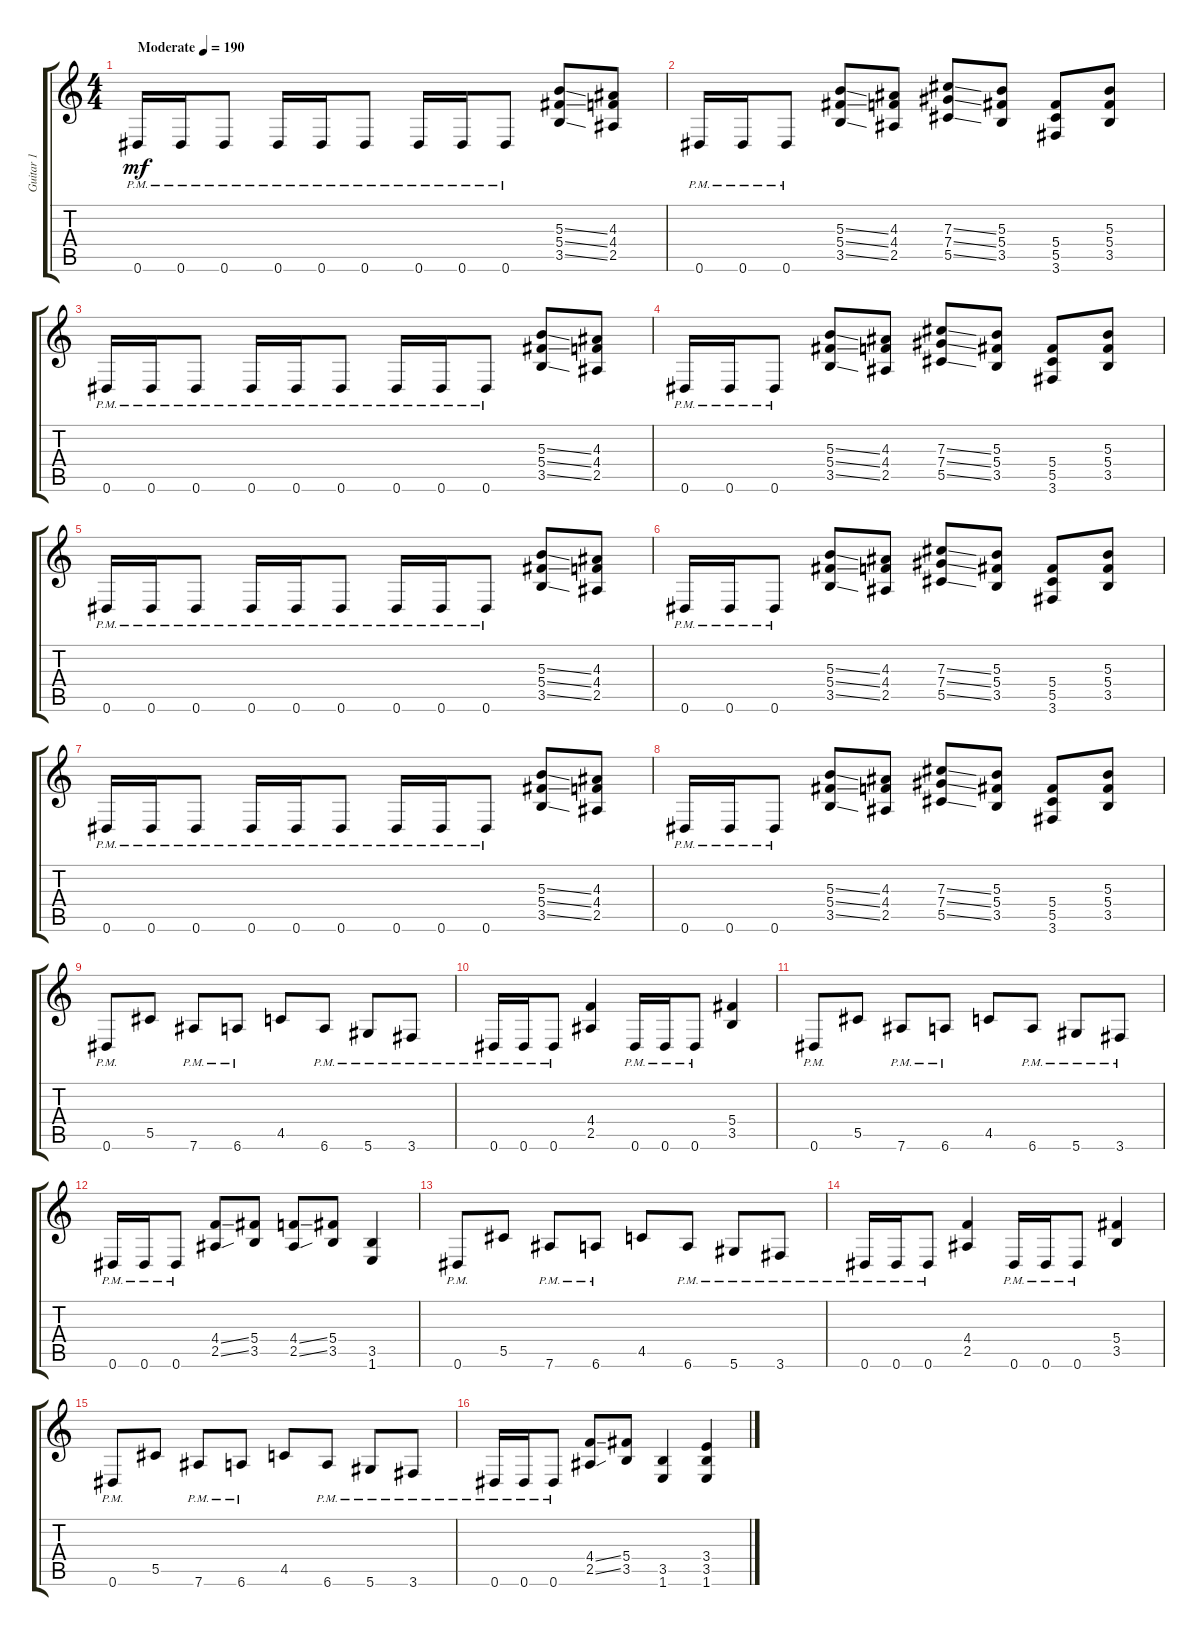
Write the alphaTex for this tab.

\track ("Guitar 1" "Guitar 1") {instrument distortionguitar}
\staff {score tabs}
\tuning (Eb4 Bb3 Gb3 Db3 Ab2 Eb2) {hide}
\ts (4 4)
\tempo (190 "Moderate")
\clef g2
\ks c
0.6{pm}.16{dy mf instrument distortionguitar} 0.6{pm}.16 0.6{pm}.8 0.6{pm}.16 0.6{pm}.16 0.6{pm}.8 0.6{pm}.16 0.6{pm}.16 0.6{pm}.8 (5.3{ss} 5.4{ss} 3.5{ss}).8 (4.3 4.4 2.5).8 |
0.6{pm}.16 0.6{pm}.16 0.6{pm}.8 (5.3{ss} 5.4{ss} 3.5{ss}).8 (4.3 4.4 2.5).8 (7.3{ss} 7.4{ss} 5.5{ss}).8 (5.3 5.4 3.5).8 (5.4 5.5 3.6).8 (5.3 5.4 3.5).8 |
0.6{pm}.16 0.6{pm}.16 0.6{pm}.8 0.6{pm}.16 0.6{pm}.16 0.6{pm}.8 0.6{pm}.16 0.6{pm}.16 0.6{pm}.8 (5.3{ss} 5.4{ss} 3.5{ss}).8 (4.3 4.4 2.5).8 |
0.6{pm}.16 0.6{pm}.16 0.6{pm}.8 (5.3{ss} 5.4{ss} 3.5{ss}).8 (4.3 4.4 2.5).8 (7.3{ss} 7.4{ss} 5.5{ss}).8 (5.3 5.4 3.5).8 (5.4 5.5 3.6).8 (5.3 5.4 3.5).8 |
0.6{pm}.16 0.6{pm}.16 0.6{pm}.8 0.6{pm}.16 0.6{pm}.16 0.6{pm}.8 0.6{pm}.16 0.6{pm}.16 0.6{pm}.8 (5.3{ss} 5.4{ss} 3.5{ss}).8 (4.3 4.4 2.5).8 |
0.6{pm}.16 0.6{pm}.16 0.6{pm}.8 (5.3{ss} 5.4{ss} 3.5{ss}).8 (4.3 4.4 2.5).8 (7.3{ss} 7.4{ss} 5.5{ss}).8 (5.3 5.4 3.5).8 (5.4 5.5 3.6).8 (5.3 5.4 3.5).8 |
0.6{pm}.16 0.6{pm}.16 0.6{pm}.8 0.6{pm}.16 0.6{pm}.16 0.6{pm}.8 0.6{pm}.16 0.6{pm}.16 0.6{pm}.8 (5.3{ss} 5.4{ss} 3.5{ss}).8 (4.3 4.4 2.5).8 |
0.6{pm}.16 0.6{pm}.16 0.6{pm}.8 (5.3{ss} 5.4{ss} 3.5{ss}).8 (4.3 4.4 2.5).8 (7.3{ss} 7.4{ss} 5.5{ss}).8 (5.3 5.4 3.5).8 (5.4 5.5 3.6).8 (5.3 5.4 3.5).8 |
0.6{pm}.8 5.5.8 7.6{pm}.8 6.6{pm}.8 4.5.8 6.6{pm}.8 5.6{pm}.8 3.6{pm}.8 |
0.6{pm}.16 0.6{pm}.16 0.6{pm}.8 (4.4 2.5).4 0.6{pm}.16 0.6{pm}.16 0.6{pm}.8 (5.4 3.5).4 |
0.6{pm}.8 5.5.8 7.6{pm}.8 6.6{pm}.8 4.5.8 6.6{pm}.8 5.6{pm}.8 3.6{pm}.8 |
0.6{pm}.16 0.6{pm}.16 0.6{pm}.8 (4.4{ss} 2.5{ss}).8 (5.4 3.5).8 (4.4{ss} 2.5{ss}).8 (5.4 3.5).8 (3.5 1.6).4 |
0.6{pm}.8 5.5.8 7.6{pm}.8 6.6{pm}.8 4.5.8 6.6{pm}.8 5.6{pm}.8 3.6{pm}.8 |
0.6{pm}.16 0.6{pm}.16 0.6{pm}.8 (4.4 2.5).4 0.6{pm}.16 0.6{pm}.16 0.6{pm}.8 (5.4 3.5).4 |
0.6{pm}.8 5.5.8 7.6{pm}.8 6.6{pm}.8 4.5.8 6.6{pm}.8 5.6{pm}.8 3.6{pm}.8 |
0.6{pm}.16 0.6{pm}.16 0.6{pm}.8 (4.4{ss} 2.5{ss}).8 (5.4 3.5).8 (3.5 1.6).4 (3.4 3.5 1.6).4
